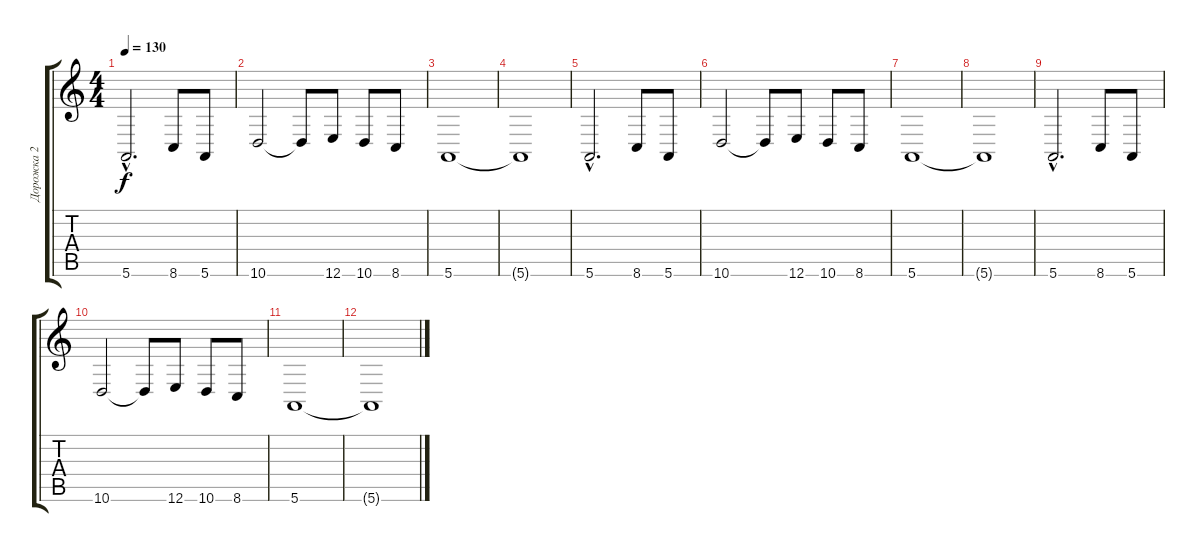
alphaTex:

\track ("Дорожка 2" "Дорожка 2") {instrument pad8sweep}
\staff {score tabs}
\tuning (E4 B3 G3 D3 A2 E2) {hide}
\ts (4 4)
\tempo 130
\clef g2
\ks c
5.6{hac}.2{d dy f} 8.6.8 5.6.8 |
10.6.2 10.6{t}.8 12.6.8 10.6.8 8.6.8 |
5.6.1 |
5.6{t}.1 |
5.6{hac}.2{d} 8.6.8 5.6.8 |
10.6.2 10.6{t}.8 12.6.8 10.6.8 8.6.8 |
5.6.1 |
5.6{t}.1 |
5.6{hac}.2{d} 8.6.8 5.6.8 |
10.6.2 10.6{t}.8 12.6.8 10.6.8 8.6.8 |
5.6.1 |
5.6{t}.1
